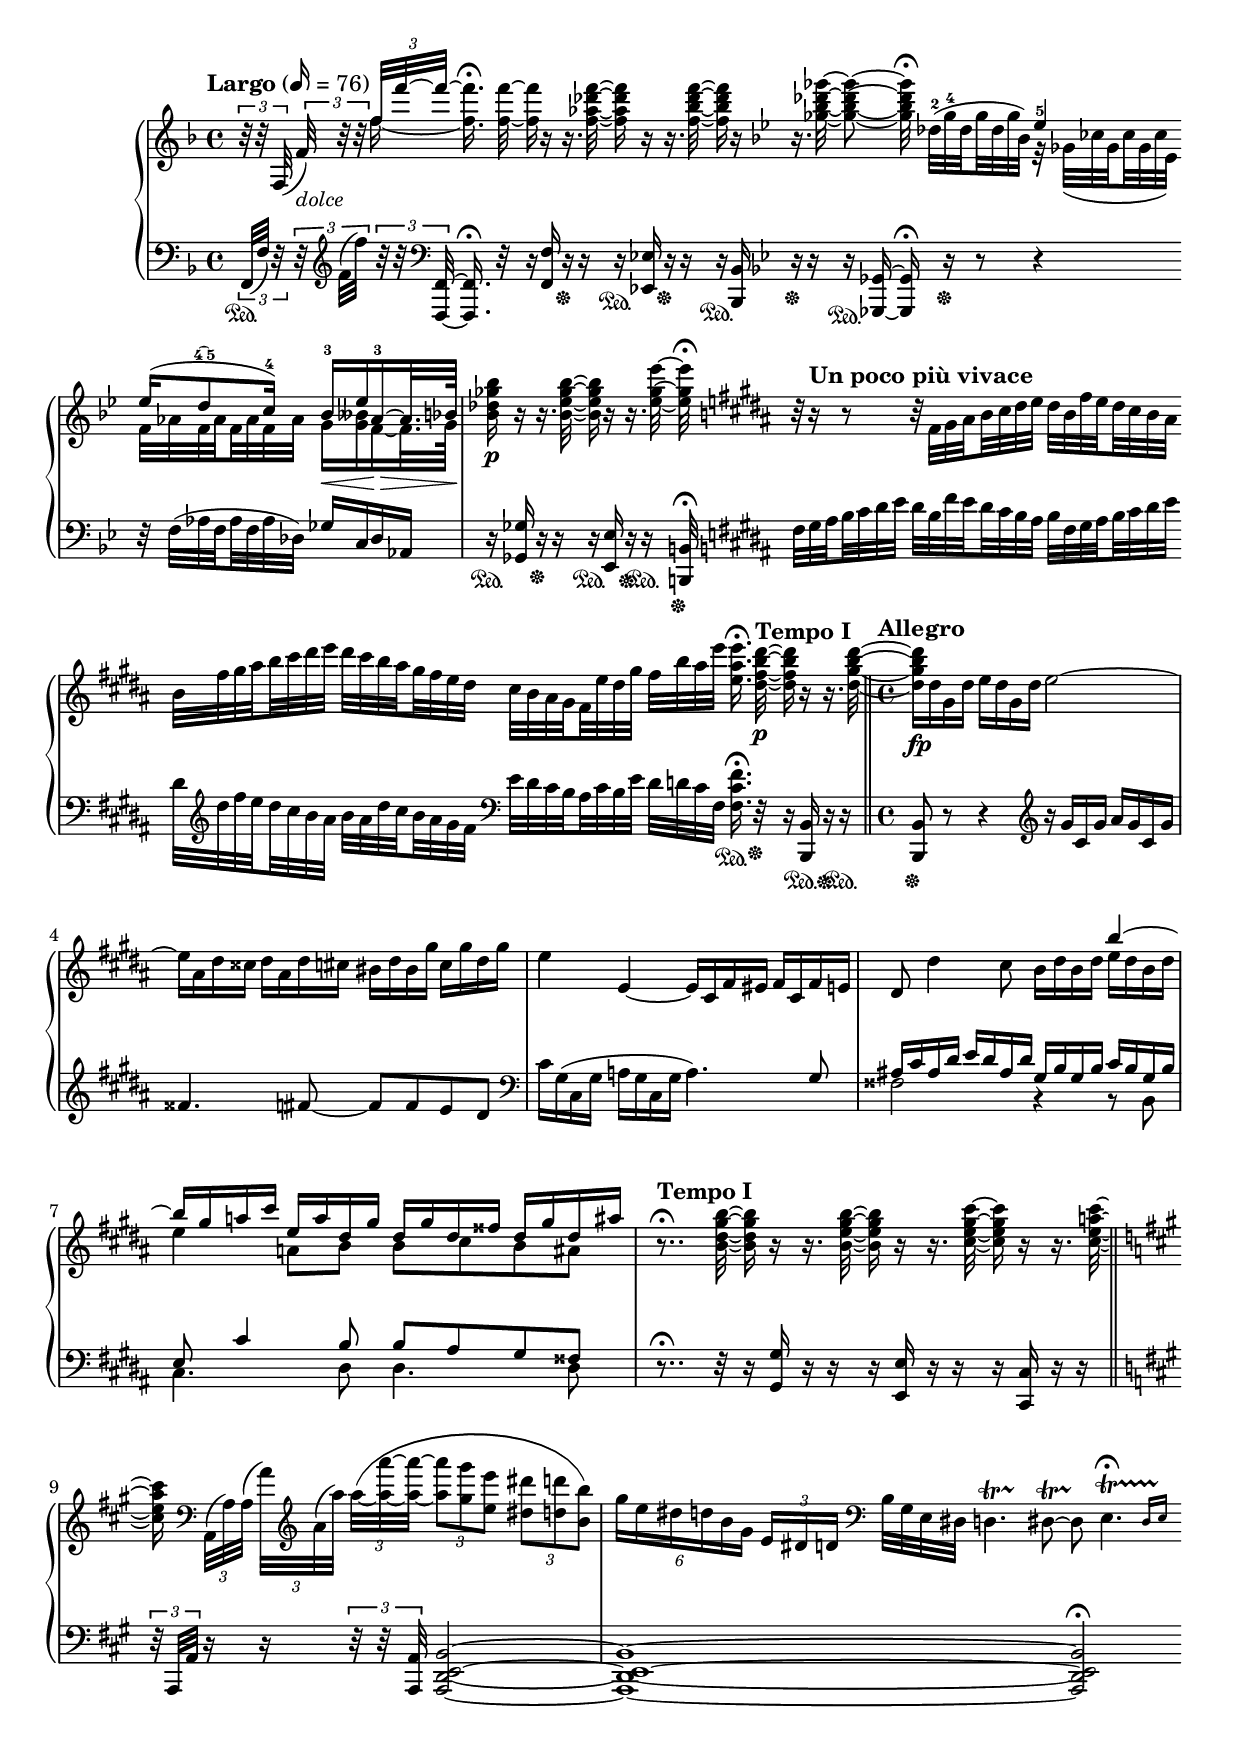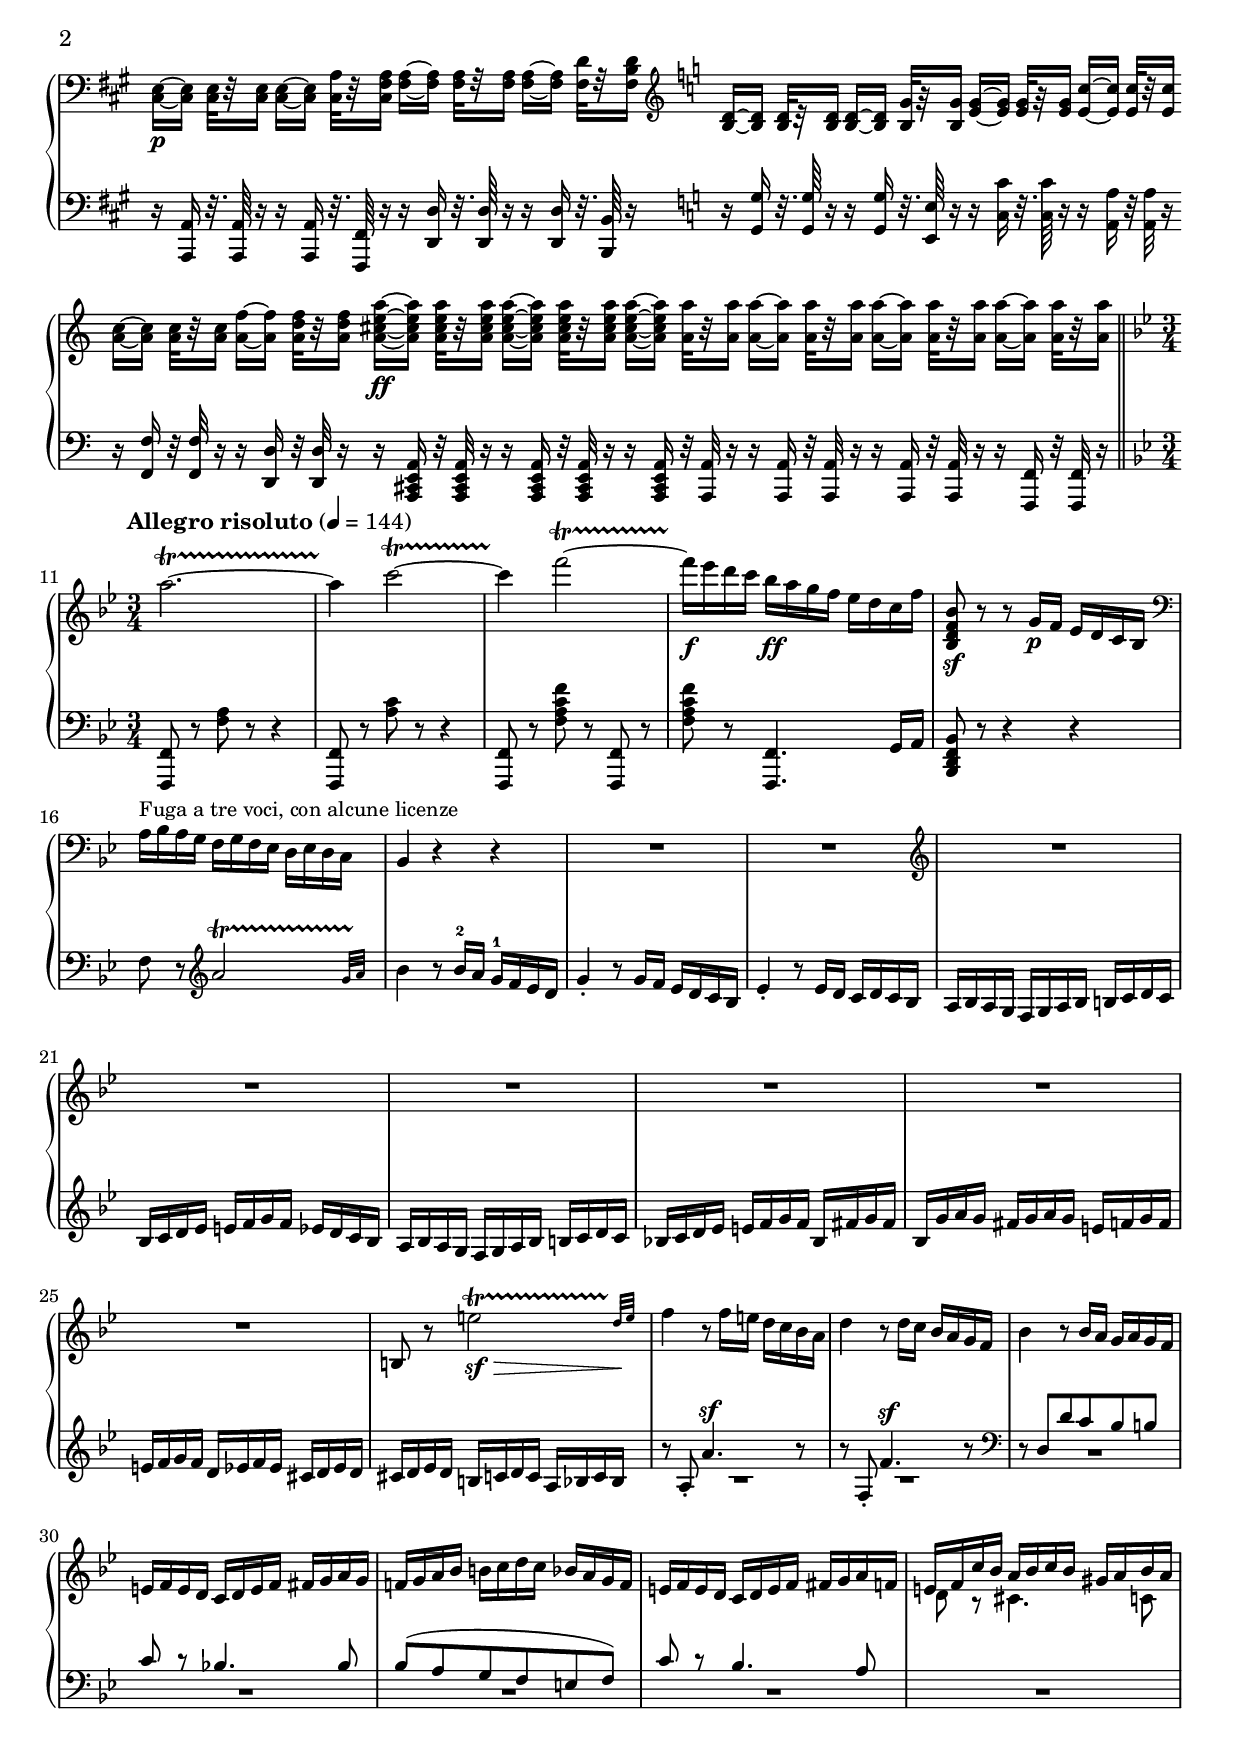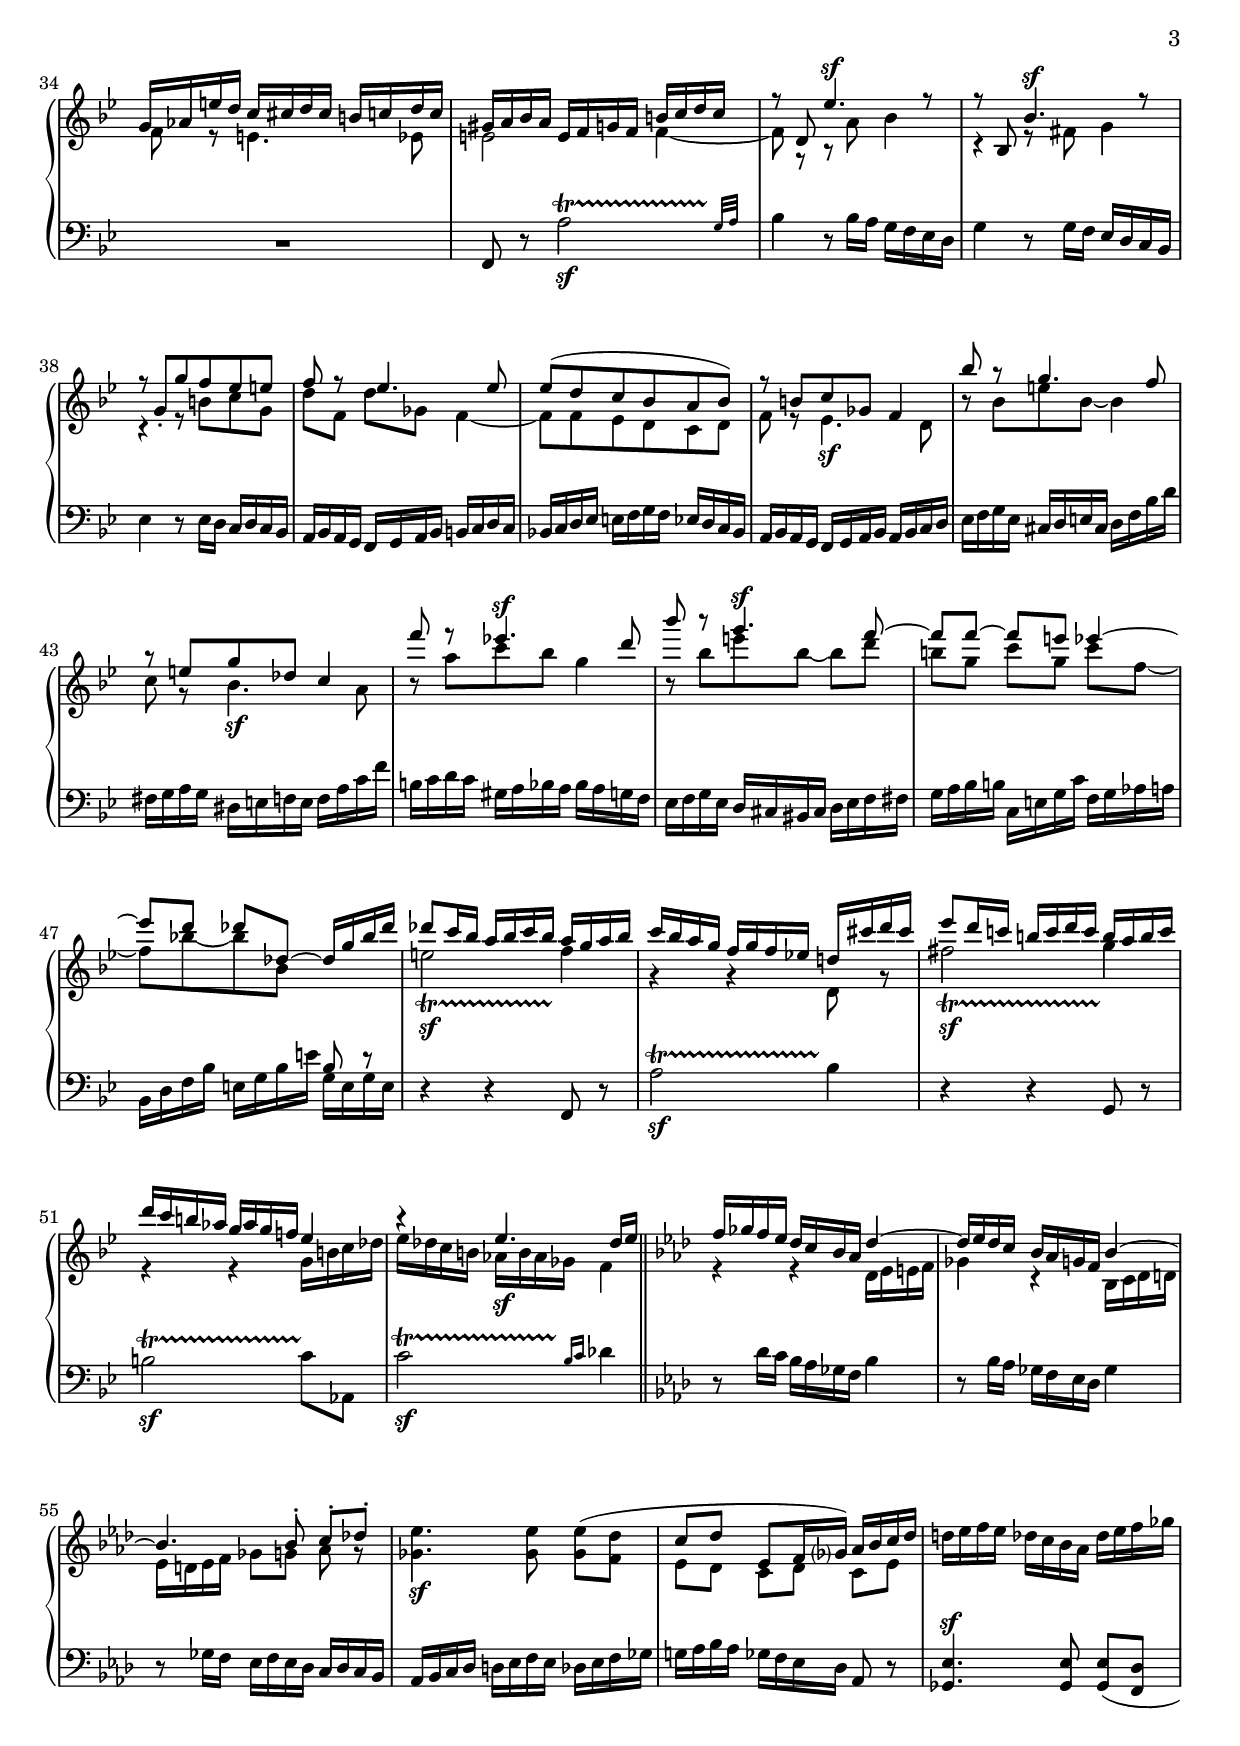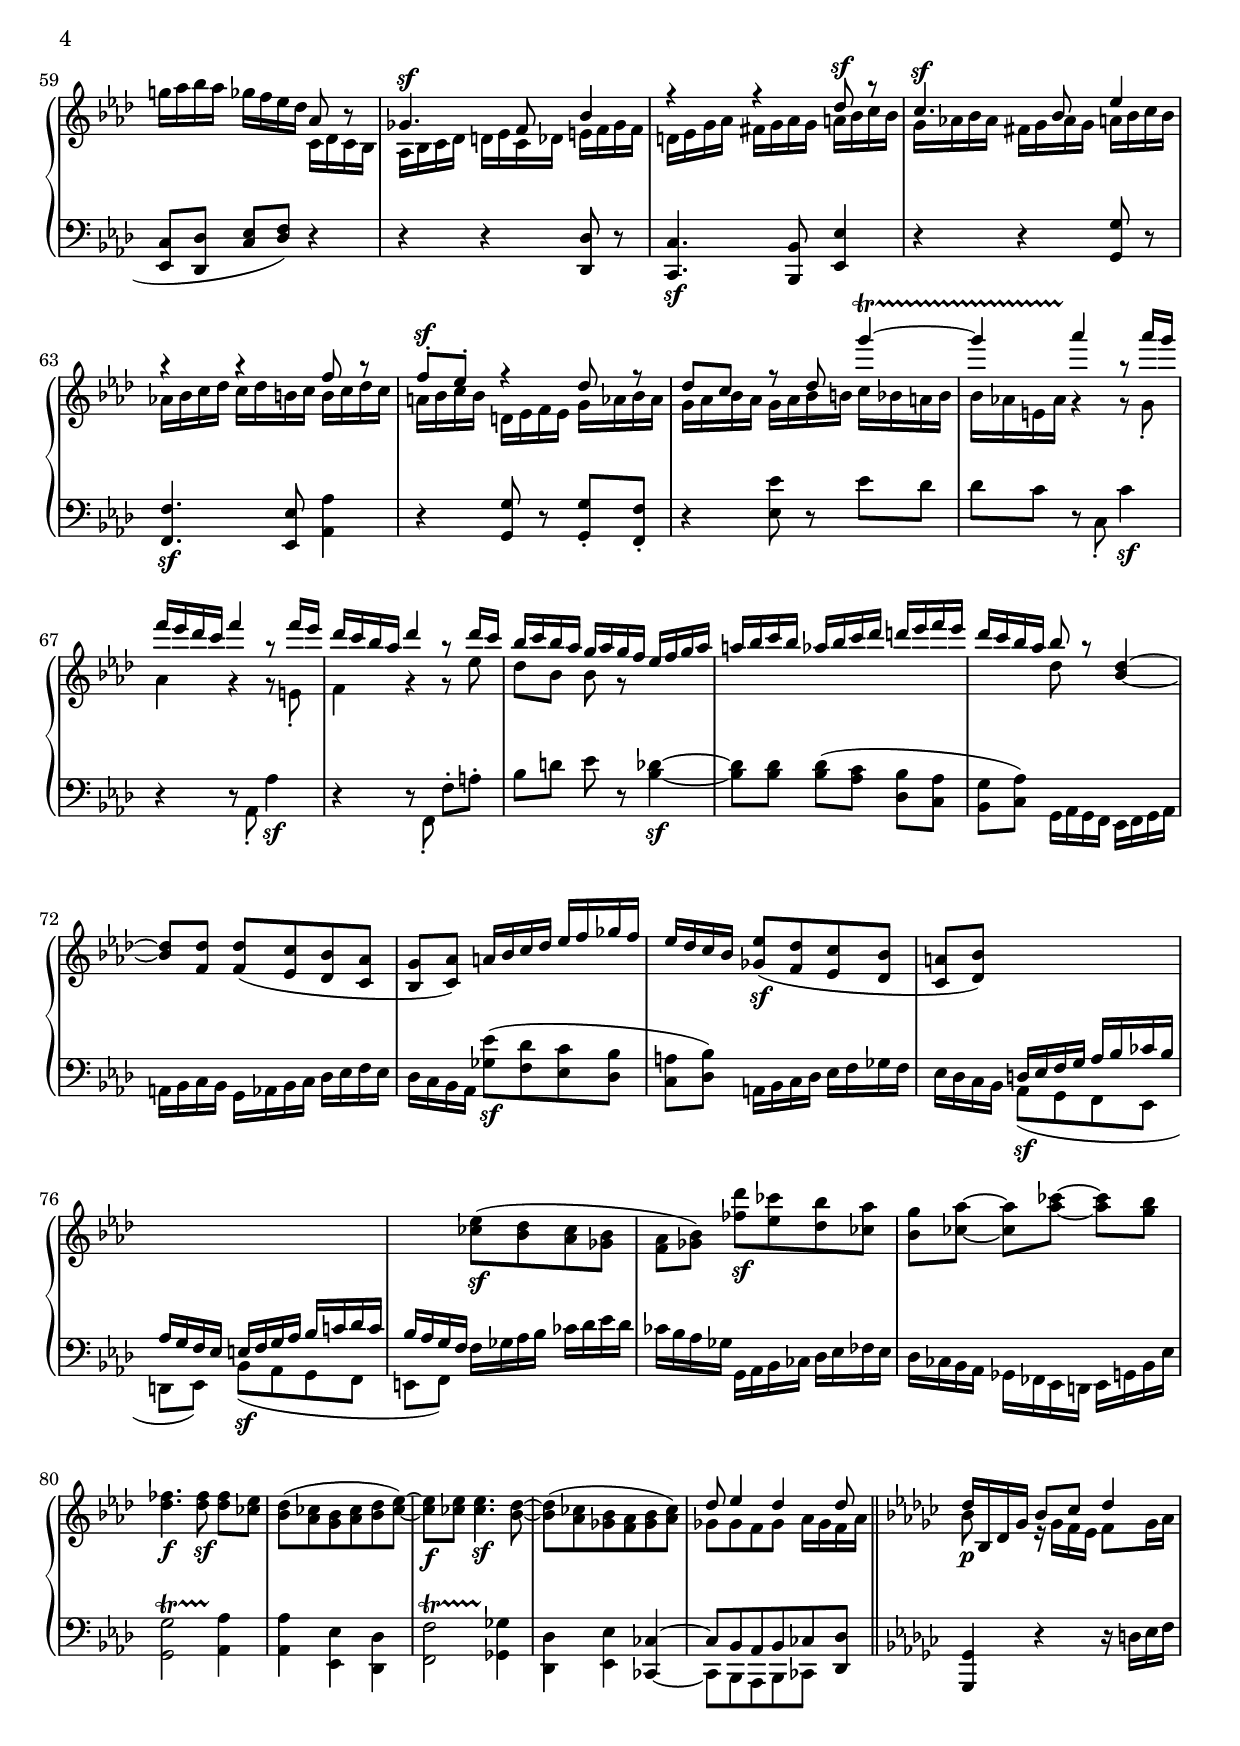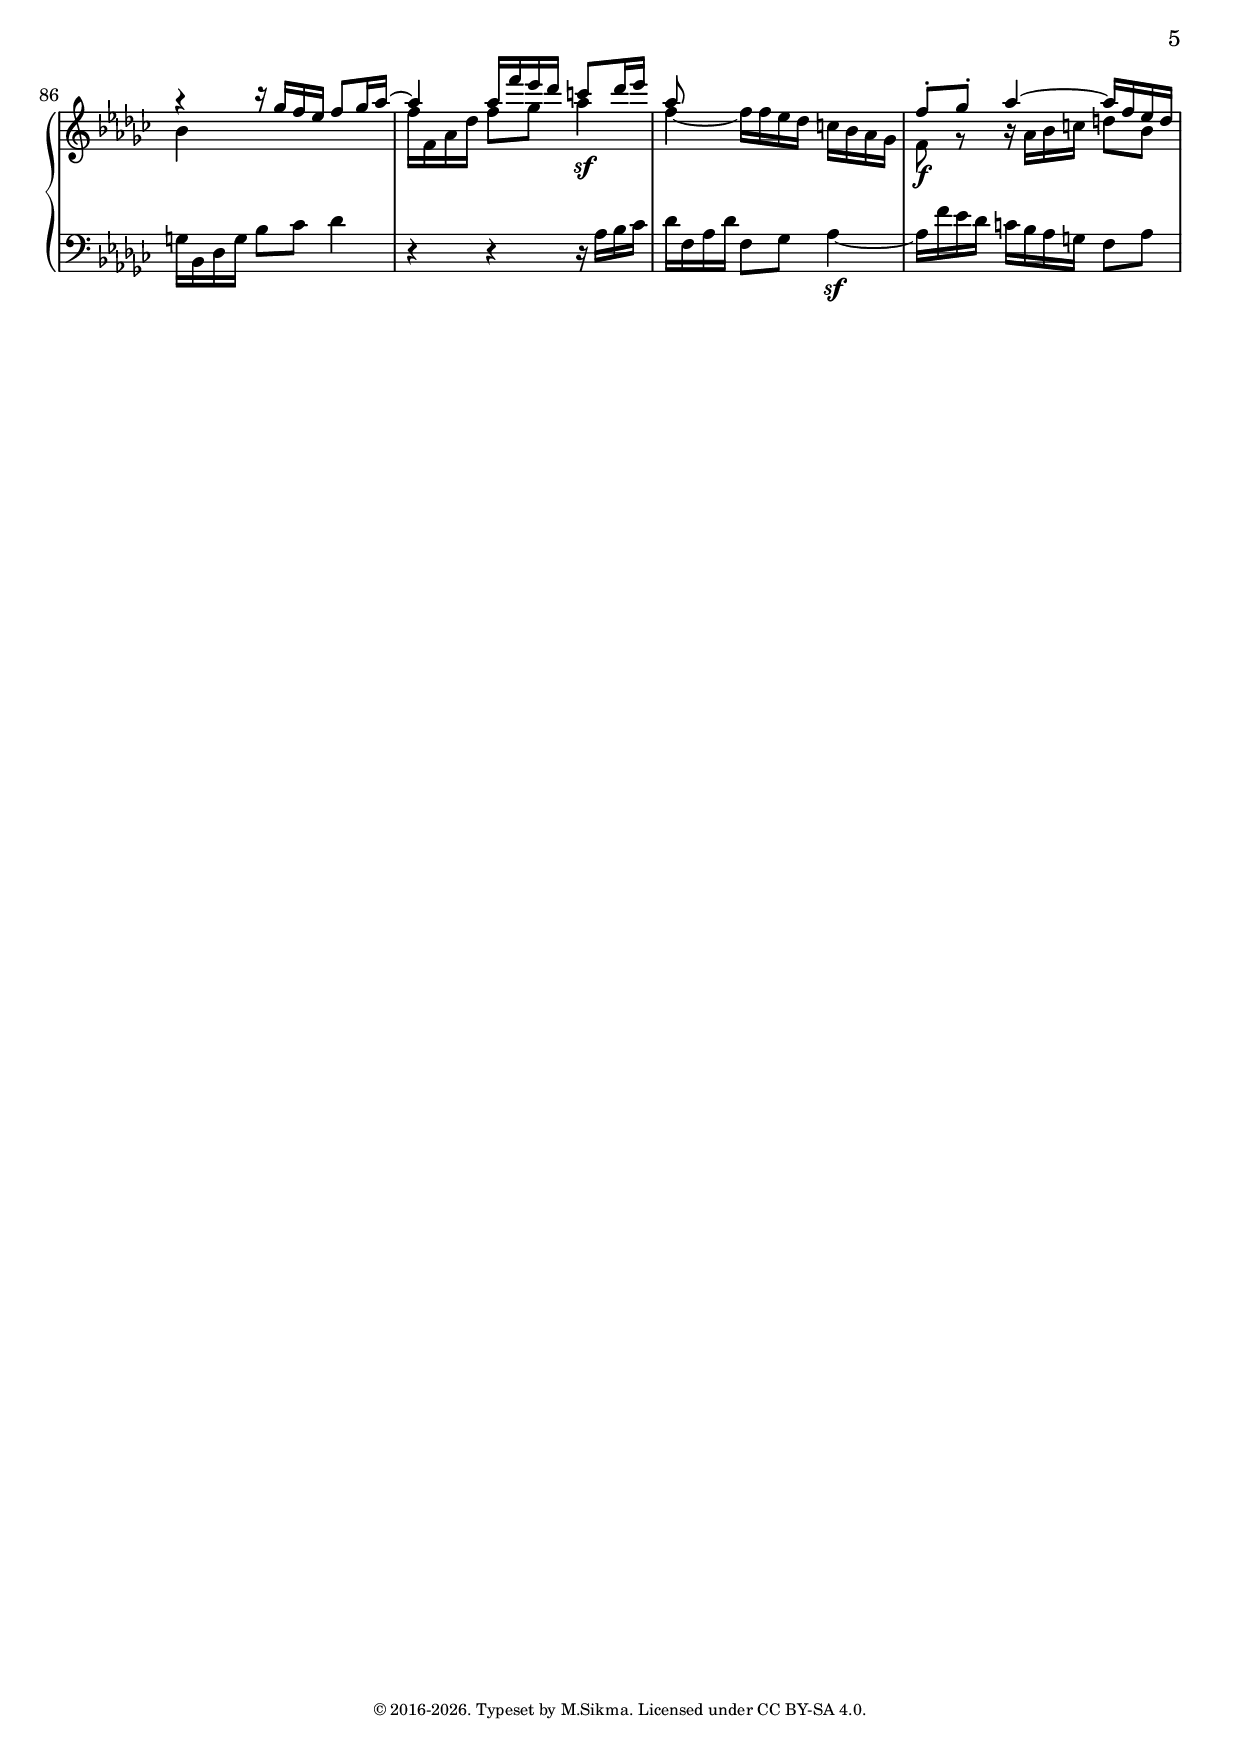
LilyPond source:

%===========================================================================
%    Piano Sonata Op.106 (L.Beethoven) - IV
%===========================================================================
%
%    (C) 2016-2017, Michiel Sikma <michiel@sikma.org>
%    Licensed under CC BY-SA 4.0.
%
%---------------------------------------------------------------------------

\version "2.19.42"
\include "sonata-op106-includes.ily"

%---------------------------------------------------------------------------
%    IV. Largo - Allegro risoluto
%---------------------------------------------------------------------------

four-section-one = {
  \key f \major
  \time 4/4
  \tempo "Largo" 16 = 76
}
% Per la misura si conta nel Largo sempre quattro semicrome, ciò è

\bookpart {
  \paper {
    markup-system-spacing = \std-padding-page-n
    bookTitleMarkup = \std-title-markup-page-n-no-titles
  }
  \header {
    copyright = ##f
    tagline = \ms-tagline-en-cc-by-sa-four
  }
  \score {
    \new PianoStaff \with {
      \std-staff-spacing
    } <<
      \set PianoStaff.connectArpeggios = ##t
      %---------------------------------------------------------------------
      %    Right hand
      %---------------------------------------------------------------------
      \new Staff = "right" \with {
        \std-magnification
        \stdDynSize
        midiInstrument = "acoustic grand"
      } {
        \clef treble \relative c {
          \four-section-one
          \override Tie.minimum-length = #2.75
          \autoBeamOff
          \tuplet 3/2 {
            r32 r
            \once \override Slur.positions = #'(1 . 2)
            f_( \noBeam
          }
          \tuplet 3/2 { f')_\markup { \italic "dolce" } r r }
          % Set the exact duration of this measure. Although the
          % time signature is 4/4, this first measure has an undeterminable
          % length. Based on the notes, it's precisely 140 64th notes long.
          \set Timing.measureLength = #(ly:make-moment 140/64)
          <<
            \relative c'' {
              \tuplet 3/2 { f32-[ f'^~ f^~] }
              % Hiding the stem and flag, since the other voice
              % will take care of proper display.
              \stemDown
              \single \hide Stem
              \single \hide Flag
              f\fermata
            }
            \\
            \relative c'' {
              f16_~ <f f'>16.
            }
          >>
          <f'_~ f'^~>32 16
          r16 r16.
          <f_~ aes_~ des^~ f^~>32 16
          r16 r16.
          <f_~ bes_~ des^~ f^~>32 16
          r16
          \key bes \major
          r16.
          <ges_~ bes_~ des^~ ges^~>32 <ges_~ bes_~ des^~ ges^~>8 32\fermata
          \autoBeamOn
          <<
            \relative c'' {
              \stemDown des32-[^(-2 ges-4
              \set stemRightBeamCount = #1
              des
              \set stemLeftBeamCount = #1
              ges des ges bes,)] \stemUp es4-5
              \bar "" \break
              es16-[^( des8\finger \markup \tied-finger-up #"4" #"5" ces16-4])
              bes16-[-3 es aes,^~-3 aes32. bes64]
            }
            \\
            \relative c'' {
              s8. s32
              r32 ges_(-[ ces
              \set stemRightBeamCount = #1
              ges
              \set stemLeftBeamCount = #1
              ces ges ces es,)]
              f-[ aes f
              \set stemRightBeamCount = #1
              aes
              \set stemLeftBeamCount = #1
              f aes f aes]
              ges16\< <ges beses> f_~\> f32. ges64\!
            }
          >>
          % End of the first measure.
          |
          <bes, des ges bes>16\p r16 r16. <bes_~ es_~ ges^~ bes^~>32 16 r16 r16.
          % Modify the second measure's length as well.
          \set Timing.measureLength = #(ly:make-moment 160/64)
          <es_~ ges^~ es'^~>32 32\fermata
          \key b \major
          r32
          \tempo "Un poco più vivace"
          r16 r8 r32
          \set subdivideBeams = ##t
          \set baseMoment = #(ly:make-moment 1/8)
          \set beatStructure = #'(6 6)
          fis,32-[ gis ais b cis dis e] dis-[ b fis' e dis cis b ais]
          b-[ fis' gis ais b cis dis e] dis-[ cis b ais gis fis e dis]
          cis-[ b ais gis fis e' dis gis] fis-[ b ais e']
          <e, ais e'>16.\fermata \noBeam
          \tempo "Tempo I"
          <dis_~ fis_~ b^~ dis^~>32\p \noBeam
          16 r16 r16.
          <dis_~ gis_~ b^~ dis^~>32
          \tempo "Allegro"
          % End of the second measure.
          |
          \time 4/4
          \bar "||"
          \set subdivideBeams = ##f
          16\fp dis gis, dis'
          e dis gis, dis' e2^~ |
          e16 ais, dis cisis dis ais dis cis bis dis bis gis' cis, gis' dis gis |
          e4 e,4_~ e16 cis fis eis fis cis fis e |
          dis8
          <<
            \relative c''' {
              s4 s4 s8 b4^~ |
              b16 gis a cis e, a dis, gis dis gis dis fisis dis gis dis ais'
            }
            \\
            \relative c'' {
              dis4 cis8 b16 dis b dis e dis b dis |
              e4 a,8 b b cis b ais
            }
          >>
          \tempo "Tempo I"
          |
          % Move the tempo text above the fermata.
          \once \override Staff.TextScript.outside-staff-priority = #500
          \once \override Staff.Script.outside-staff-priority = #0
          r8..\fermata
          <b'_~ dis_~ gis^~ b^~>32 16 r16 r16.
          <b_~ e_~ gis^~ b^~>32 16 r16 r16.
          <cis_~ e_~ gis^~ cis^~>32 16 r16 r16.
          <cis_~ e_~ a^~ cis^~>32
          \bar "||"
          % This measure is 3/4 for some reason.
          \set Timing.measureLength = #(ly:make-moment 3/4)
          \key a \major
          16 \clef bass
          \once \override Slur.positions = #'(-2 . 0)
          \tuplet 3/2 {
            a,,32^(-[ a')
            \once \override Slur.positions = #'(-2 . 0)
            a^(]
          }
          \tuplet 3/2 {
            a')-[ \clef treble
            \once \override Slur.positions = #'(-2 . 0)
            a^( a')]
          }
          \tuplet 3/2 {
            \once \override Slur.positions = #'(-2 . 0)
            a_~^( <a_~ a'^~> <a_~ a'^~>
          }
          \tuplet 3/2 { <a a'>8 <gis gis'> <e e'> }
          \tuplet 3/2 { <dis dis'> <d d'> <b b'>) }
          |
          % Another looooong measure.
          \set Timing.measureLength = #(ly:make-moment 352/64)
          \tuplet 6/4 { gis'16 e dis d b gis }
          \tuplet 3/2 { e-[ dis d] }
          \clef bass
          b32 gis e dis
          \once \override TrillSpanner.bound-details.right.padding = #1.0
          d4. \startTrillSpan
          \once \override TrillSpanner.bound-details.right.padding = #2.0
          dis8^~ \stopTrillSpan \startTrillSpan
          dis
          \once \override Staff.Script.outside-staff-priority = #200
          \once \override TrillSpanner.outside-staff-priority = ##f
          \afterGrace e4.\fermata \startTrillSpan { dis16-[ e] \stopTrillSpan }
          % The long and slow modulation from B major to A major to B flat major.
          \clef bass
          \bar ""
          \break
          <cis_~ e^~>16\p 16 32-[ r32 <cis e>16] <cis_~ e^~>16-[ 16]
          <cis a'>32-[ r32 <cis fis a>16] <fis_~ a^~>16-[ 16]
          <fis a>32-[ r32 <fis a>16] <fis_~ a^~>16-[ 16]
          <fis d'>32-[ r32 <fis b d>16]
          \clef treble
          \key c \major
          <b_~ d^~>16-[ 16] <b d>32-[ r32 <b d>16] <b_~ d^~>16-[ 16]
          <b g'>32-[ r32 <b g'>16] <e_~ g^~>16-[ 16] <e g>32-[ r32 <e g>16]
          <e_~ c'^~>16-[ 16] <e c'>32-[ r32 <e c'>16]
          \bar ""
          \break
          <a_~ c^~>16-[ 16] <a c>32-[ r32 <a c>16] <a_~ f'^~>16-[ 16]
          <a d f>32-[ r32 <a d f>16]
          <a_~ cis_~ e^~ a^~>16-[\ff 16] <a cis e a>32-[ r32 <a cis e a>16]
          <a_~ cis_~ e^~ a^~>16-[ 16] <a cis e a>32-[ r32 <a cis e a>16]
          <a_~ cis_~ e^~ a^~>16-[ 16]
          <a a'>32-[ r32 <a a'>16] <a_~ a'^~>16-[ 16]
          <a a'>32-[ r32 <a a'>16] <a_~ a'^~>16-[ 16]
          <a a'>32-[ r32 <a a'>16] <a_~ a'^~>16-[ 16]
          <a a'>32-[ r32 <a a'>16]
          \bar "||"
          \key bes \major
          \time 3/4
          \break
          \once \override TrillSpanner.bound-details.right.padding = #-1.0
          \tempo "Allegro risoluto" 4 = 144
          a'2.^~\startTrillSpan | a4 \stopTrillSpan
          \once \override TrillSpanner.bound-details.right.padding = #-1.0
          c2^~ \startTrillSpan | c4 \stopTrillSpan
          \once \override TrillSpanner.bound-details.right.padding = #-1.0
          \once \override Slur.positions = #'(6.1 . 0)
          \once \override Slur.eccentricity = #1.25
          \once \override Slur.height-limit = #6.5
          f2^~ \startTrillSpan | f16\f \stopTrillSpan
          es d c bes\ff a g f es d c f |
          <bes,, d f bes>8\sf r8 r8 g'16-[\p f] es d c bes
          \clef bass |
          \break
          % Start of the fuga section.
          % "Three part fugue with some license"
          a16^\markup { "Fuga a tre voci, con alcune licenze" } bes a g
          f g f es d es d c |
          bes4 r4 r4 |
          R2. |
          R2. \clef treble |
          R2. |
          R2. |
          R2. |
          R2. |
          R2. |
          R2. |
          b'8 r8 \afterGrace e'2\sf\>\startTrillSpan { d32\!\stopTrillSpan e } |
          f4 r8 f16 e d c bes a |
          d4 r8 d16 c bes a g f |
          bes4 r8 bes16 a g a g f |
          e f e d c d e f fis g a g |
          f! g a bes b c d c bes a g f |
          e f e d c d e f fis g a f |
          <<
            \relative c' {
              e f c' bes a bes c bes gis a bes a
              |
              g as e' d c cis d cis b c d c
              |
              gis a bes a e f g f b c d c
              |
              \relative c'' f8\rest d,8 es'4.^\sf \relative c'' f8\rest
              |
              \relative c'' f8\rest bes,8 bes'4.^\sf \relative c'' f8\rest
              |
              \relative c'' f8\rest g8_.-[ g' f es e]
              |
              f8 \relative c'' f8\rest es4. es8
              |
              es8-[^( d c bes a bes])
              |
              \relative c'' f8\rest b8-[ c ges] f4
              |
              bes'8 \relative c''' a8\rest g4. f8
              |
              \relative c''' a8\rest
              % Neutral as per London. Es in original edition.
              e8-[ g des] c4
              |
              f'8 \relative c''' f8\rest es!4.^\sf d8
              |
              bes'8 \relative c'''' b8\rest g4.^\sf f8^~
              |
              f8-[ f^~]
              f8-[ e] es4^~
              |
              es8-[ d] des8-[ des,^~] des16-[ g bes des]
              |
              des8-[ c16 bes] a-[ bes c bes] a g a bes
              |
              c bes a g f g f es! d! cis' d cis
              |
              es8-[ d16 c!] b c d c b a b c
              |
              d16 c b as g as g f! es4
              |
              \relative c''' b4\rest
              es4.\sf des16-[ es]
              |
              f16 ges f es des c bes as des4^~
              |
              des16 es des c bes as g f bes4^~
              |
              bes4. bes8^. c8-[^. des!^.]
              |
              \stemDown <ges, es'>4._\sf 8 8-[^( <f des'>]
              |
              \stemUp
              c'8-[ des] es,8-[ f16 ges?)] as bes c des
              |
              s2.
              |
              s2 as8 b8\rest
              |
              % Todo: put sf in parentheses
              ges4.^\sf f8 bes4
              |
              \relative c'' { f4\rest f4\rest } des8^\sf \relative c''' a8\rest
              |
              c4.^\sf bes8 es4
              |
              \relative c''' { a4\rest a4\rest } f8 \relative c''' a8\rest
              |
              f8^\sf^.-[ es^.] \relative c'' f4\rest des8 \relative c'' f8\rest
              |
              des8-[ c] \relative c'' f8\rest des8 g'4^~\startTrillSpan
              |
              g4 as4\stopTrillSpan \relative c''' a8\rest as16-[ g]
              |
              f es des c f4 \relative c''' { a8\rest } f16-[ es]
              |
              des c bes as des4 \relative c''' { a8\rest } des16-[ c]
              |
              bes16 c bes as g as g f es f g as
              |
              a bes c bes as bes c des d es f es
              |
              des c bes as bes8
              \relative c''' { a8\rest }
              <bes,_~ des^~>4
              |
              <bes des>8-[ <f des'>] <f des'>_( <es c'> <des bes'> <c as'>
              |
              <bes g'>8-[ <c as'>])
              a'16 bes c des es f ges f
              |
              es des c bes
              <ges es'>8_(\sf <f des'> <es c'> <des bes'>
              |
              <c a'>-[ <des bes'>])
              s2
              |
              s2.
              |
              s4
              \stemDown
              <ces' es>8\sf-[^( <bes des> <as ces> <ges bes>]
              |
              <f as>-[ <ges bes>]) \stemNeutral <fes' des'>\sf-[ <es ces'> <des bes'> <ces as'>]
              |
            }
            \\
            \relative c' {
              d8 b8\rest cis4. c8
              |
              f8 e8\rest e4. es8
              |
              e2 f4_~
              |
              f8 \relative c' { g8\rest b8\rest } a8 bes4
              |
              \relative c' { c4\rest e8\rest } fis8 g4
              |
              \relative c' { c4\rest e8\rest } b8-[ c g]
              |
              d'8-[ f,] d'8-[ ges,] f4_~
              |
              f8 f es d c d
              |
              f8 \relative c' { e8\rest } es4._\sf d8
              |
              \relative c'' { b8\rest } bes'8-[ e bes_~] bes4
              |
              c8 \relative c'' { g8\rest } bes4._\sf a8
              |
              \relative c'' { b8\rest } a'8-[ c bes] g4
              |
              \relative c'' { b8\rest } bes8-[ e bes_~] bes8-[ d]
              |
              b8-[ g] c-[ g] c-[ f,_~]
              |
              f8 bes!_~ bes bes,
              s4
              |
              \trillSpanDown
              e2\sf\startTrillSpan f4\stopTrillSpan
              |
              \relative c'' { g4\rest g4\rest }
              d,8
              \relative c'' g8\rest
              |
              fis'2\startTrillSpan_\sf g4\stopTrillSpan
              |
              \relative c' { e4\rest e4\rest }
              g,16 b c des
              |
              es des c b as b as ges f4
              |
              \bar "||"
              \key f \minor
              \relative c' { e4\rest e4\rest }
              des16-[ es e f]
              |
              ges4 \relative c' c4\rest bes,16-[ c des d]
              |
              es d es f ges8-[ g] as \relative c'' g8\rest
              |
              s2.
              |
              es8-[ des] c-[ des] c-[ es]
              |
              d'16 es f es des c bes as des es f ges
              |
              g! as bes as ges f es des c, des c bes
              |
              as bes c des d es c des e f ges f
              |
              d es g as fis g as g a bes c bes
              |
              g as! bes as fis g as g a bes c bes
              |
              as! bes c des c des b c b c des c
              |
              a bes c bes d, es f es g as! bes as
              |
              g as bes as g as bes b c bes a bes
              |
              bes as! e as \relative c'' { g4\rest g8\rest } g8_.
              |
              as4 \relative c'' { g4\rest g8\rest } e8_.
              |
              f4 \relative c'' { g4\rest g8\rest } es'8
              |
              des8-[ bes] bes8
              \relative c'' { g8\rest } s4
              |
              s2.
              |
              s4 des8 s8 s4
              |
            }
          >>
          <bes g'>8-[ <ces_~ as'^~>]
          <ces as'>8-[ <as'_~ ces^~>]
          <as ces> <g bes>
          |
          <des fes>4.\f 8\sf 8-[ <ces es>]
          |
          <bes des>^( <as ces> <g bes> <as ces> <bes des> <ces_~ es^~>)
          |
          <ces es>8\f-[ 8] 4.\sf <bes_~ des^~>8
          |
          \stemDown
          <bes des>-[^( <as ces> <ges bes> <f as> <ges bes> <as ces>])
          \stemNeutral
          |
          <<
            \relative c'' {
              des8 es4 des des8
              |
              \bar "||"
              \key ges \major
              des16-[ bes, des ges]
              % TODO: staccato marks here?
              bes8-[ ces] des4
              |
              \relative c''' { a4\rest c16\rest }
              ges16-[ f es] f8-[ ges16 as^~]
              |
              as4 as16-[ f' es des] c8-[ des16 es]
              |
              as,8 s8 s2
              |
              f8-[^. ges^.] as4^~ as16-[ f es d]
              |
            }
            \\
            \relative c'' {
              ges8-[ ges f ges]
              as16 ges f as
              |
              bes8\p s8 \relative c' { e16\rest }
              ges16-[ f es]
              f8-[ ges16 as]
              |
              bes4 s4 s4
              |
              f'16-[ f, as des]
              f8-[ ges]
              as4\sf
              |
              f4_~ f16 f es des c bes as ges
              |
              f8\f \relative c'' { g8\rest b16\rest }
              as16-[ bes c] d8-[ bes]
              |
            }
          >>
        }
      }
      %---------------------------------------------------------------------
      %    Left hand
      %---------------------------------------------------------------------
      \new Staff = "left" \with {
        \std-magnification
        \stdDynSize
        midiInstrument = "acoustic grand"
      } {
        \clef bass \relative c, {
          \four-section-one
          \override Tie.minimum-length = #2.75
          \autoBeamOff
          \stemUp
          \tupletDown
          \once \override Slur.positions = #'(0 . 1)
          \once \override TupletBracket.positions = #'(-3.7 . -3.7)
          \tuplet 3/2 { f32-[\sustainOn_( f')] r32 }
          \tupletUp
          \stemDown
          \once \override TupletBracket.positions = #'(3.1 . 3.4)
          \tuplet 3/2 {
            r32 \clef treble
            \once \override Slur.positions = #'(-1 . 1)
            f'^(-[ f')]
          }
          \once \override TupletBracket.positions = #'(3.4 . 3.4)
          \once \override Score.NoteColumn.X-offset = 0.8
          \tuplet 3/2 { r32 r \clef bass \stemNeutral <f,,,,_~ f'^~> }
          <f f'>16.\fermata r32 r16
          <f' f'>16 r16\sustainOff r16 r16\sustainOn
          <es es'> r16\sustainOff r16 r16\sustainOn
          <bes bes'> \key bes \major r16\sustainOff r16 r16\sustainOn
          <ges_~ ges'^~> <ges ges'>\fermata r16\sustainOff r8 r4
          % Breaking to the next line here.
          \autoBeamOn
          r32 f''32-[^( aes
          \set stemRightBeamCount = #1
          f
          \set stemLeftBeamCount = #1
          aes f aes des,)] ges16 c, des aes
          % End of the first measure
          |
          r16\sustainOn <ges ges'> r16\sustainOff r16
          r16\sustainOn <es es'> r16\sustainOff
          r16\sustainOn <b b'>32\fermata \noBeam \sustainOff
          % Un poco più vivace
          \key b \major
          \set subdivideBeams = ##t
          \set baseMoment = #(ly:make-moment 1/8)
          \set beatStructure = #'(6 6)
          \stemDown
          fis''32-[ gis ais b cis dis e] dis-[ b fis' e dis cis b ais]
          b-[ fis gis ais b cis dis e]
          % Force another break to the next page.
          \bar "" \break
          dis-[ \clef treble dis' fis e dis cis b ais]
          b-[ ais dis cis b ais gis fis] \clef bass e-[ dis cis b ais cis b e] dis-[ d cis fis,]
          <fis cis' fis>16.\fermata\sustainOn
          \stemNeutral
          r32\sustainOff r16 <b,, b'>16\sustainOn r16\sustainOff r16\sustainOn
          \bar "||"
          <b b'>8\sustainOff r8 r4 \clef treble r16
          \set subdivideBeams = ##f
          gis'''16 cis, gis' ais gis cis, gis' |
          fisis4. fis8_~ fis8 8 e dis \clef bass |
          cis16 gis^( cis, gis' a gis cis, gis' a4.)
          <<
            \relative c' {
              \once \override Slur.positions = #'(1 . 2)
              gis8 |
              ais!16 cis ais dis e dis ais dis gis, b gis b cis b gis b |
              e,8 cis'4 b8 \noBeam 8 ais gis fisis
            }
            \\
            \relative c {
              s8 |
              fisis2 b,4\rest b8\rest b8 |
              cis4. dis8 dis4. dis8 |
            }
          >>
          r8..\fermata r32 r16 <gis, gis'>16
          r16 r r <e e'>
          r r r <cis cis'> r r
          \bar "||"
          \key a \major
          \tuplet 3/2 { r32 a a' } r16 r16
          \tuplet 3/2 { r32 r32 <a, a'> }
          <a_~ d_~ e^~ b'^~>2 |
          <a_~ d_~ e^~ b'^~>1 2\fermata
          % Modulation section.
          r16 <a a'>16 r32. <a a'>64 r16 r16 <a a'>16 r32.
          <fis fis'>64 r16 r16
          <d' d'>16 r32. <d d'>64 r16 r16 <d d'>16 r32.
          <b b'>64 r16
          \key c \major
          r16
          <g' g'>16 r32. <g g'>64 r16 r16 <g g'>16 r32.
          <e e'>64 r16 r16
          <c' c'>16 r32. <c c'>64 r16 r16
          <a a'>16 r32 <a a'>32 r16
          \bar ""
          \break
          r16
          <f f'>16 r32 <f f'>32 r16 r16
          <d d'>16 r32 <d d'>32 r16 r16
          <a cis e a>16 r32 <a cis e a>32 r16 r16
          <a cis e a>16 r32 <a cis e a>32 r16 r16
          <a cis e a>16 r32 <a a'>32 r16 r16
          <a a'>16 r32 <a a'>32 r16 r16
          <a a'>16 r32 <a a'>32 r16 r16
          <f f'>16 r32 <f f'>32 r16
          \bar "||"
          \key bes \major
          \time 3/4
          <f f'>8 r8 <f'' a> r8 r4 |
          <f,, f'>8 r8 <a'' c> r8 r4 |
          <f,, f'>8 r8 <f'' a c f>8 r8 <f,, f'>8 r8 |
          <f'' a c f> r8 <f,, f'>4. g'16 a |
          <bes, d f bes>8 r8 r4 r4 |
          f''8 r8 \clef treble \afterGrace a'2\startTrillSpan { g32 a\stopTrillSpan } |
          bes4 r8 bes16-2 a g-1 f es d |
          g4-. r8 g16 f es d c bes |
          es4-. r8 es16 d c d c bes |
          a bes a g f g a bes b c d c |
          bes c d es e f g f es d c bes |
          a bes a g f g a bes b c d c |
          bes! c d es e f g f bes, fis' g fis |
          bes, g' a g fis g a g e f g f |
          e f g f d es f es cis d es d |
          cis d es d b c d c a bes c bes |
          <<
            \relative c' {
              \relative c'' b8\rest a8_. a'4.^\sf \relative c'' b8\rest |
              \relative c'' b8\rest f,8_. f'4.^\sf \relative c'' b8\rest |
              \clef bass
              \relative c d8\rest d,8-[ d' c bes b]
              |
              c8 \relative c \relative c' c8\rest bes!4. bes8
              |
              bes8-[^( a g f e f)]
              |
              c'8 \relative c' c8\rest bes4. a8
              |
              
            }
            \\
            \relative c' {
              \override MultiMeasureRest.staff-position = #-8
              R2.
              |
              R2.
              |
              \override MultiMeasureRest.staff-position = #-2
              R2.
              |
              R2.
              |
              R2.
              |
              R2.
              |
              R2.
              |
              R2.
              |
              \trillSpanUp
              \stemUp f,,8 \stemDown \relative c d8\rest \afterGrace a'2\sf\startTrillSpan { \stemUp g32\stopTrillSpan a \stemNeutral }
            }
          >>
          bes4 r8 bes16 a g f es d
          |
          g4 r8 g16 f es d c bes
          |
          es4 r8 es16 d c d c bes
          |
          a bes a g f g a bes b c d c
          |
          bes! c d es e f g f es d c bes
          |
          a bes a g f g a bes a bes c d
          |
          es f g es cis d e cis d f bes d
          |
          fis, g a g dis e f! e f a c f
          |
          b, c d c gis a bes a bes a g! f
          |
          es f g es d cis bis cis d
          % Unsure whether this should be an es or an e.
          % Henle is unsure too.
          es
          f fis
          |
          g a bes b c, e! g c
          f, g as a
          |
          bes, d f bes
          e, g bes e
          <<
            \relative c' {
              bes8 d8\rest
            }
            \\
            \relative c'' {
              g,16 e g e
            }
          >>
          |
          r4 r4 f,,8 r8
          |
          \trillSpanUp
          a'2_\sf\startTrillSpan bes4\stopTrillSpan
          |
          r4 r4 g,8 r8
          |
          b'2_\sf\startTrillSpan c8\stopTrillSpan-[ as,]
          |
          \afterGrace c'2_\sf\startTrillSpan { bes16-[\stopTrillSpan c] } des4
          |
          \key f \minor
          r8 des16-[ c] bes as ges f bes4
          |
          r8 bes16-[ as] ges f es des ges4
          |
          r8 ges16-[ f] es f es des c des c bes
          |
          as16 bes c des d es f es des es f ges
          |
          g! as bes as ges f es des as8 r8
          |
          <ges es'>4.^\sf 8 8-[_( <f des'>]
          |
          \stemUp <es c'>8-[ <des des'>] <c' es>-[ <des f>)] r4 \stemNeutral
          |
          r4 r4 <des, des'>8 r8
          |
          <c c'>4.\sf <bes bes'>8 <es es'>4
          |
          r4 r4 <g g'>8 r8
          |
          % Todo: put \sf in parentheses
          <f f'>4._\sf <es es'>8 <as as'>4
          |
          r4 <g g'>8 r8 <g g'>8_.-[ <f f'>-.]
          |
          r4 <es' es'>8 r8 es'8-[ des]
          |
          des-[ c] r8 \stemDown c,8_. c'4_\sf
          |
          r4 r8 as,8_. as'4_\sf
          |
          r4 r8 f,8_. f'8^.-[ a^.]
          |
          bes8-[ d] es8 r8 <bes_~ des^~>4_\sf
          |
          <bes des>8-[ 8] 8-[^( <as c>] <des, bes'>-[ <c as'>]
          |
          <bes g'>-[ <c as'>])
          g16 as g f es f g as
          |
          a bes c bes g as bes c des es f es
          |
          des c bes as
          <ges' es'>8\sf^( <f des'> <es c'> <des bes'>
          |
          <c a'> <des bes'>)
          a16 bes c des es f ges f
          |
          es des c bes
          <<
            \relative c {
              d16 es f g as bes ces bes
              |
              as g f es e f g as bes c! des c
              |
              bes as g f
            }
            \\
            \relative c {
              as8\sf_( g f es
              |
              d-[ es)] bes'8\sf_( as g f
              |
              e-[ f)]
            }
          >>
          f'16 ges as bes ces des es des
          |
          ces bes as ges g, as bes ces des es fes es
          |
          des ces bes as ges fes es d es g bes es
          |
          % TODO: the trill is on the top note.
          % This is as per Artaria but it it's not very clear.
          <g, g'>2\startTrillSpan <as as'>4\stopTrillSpan
          |
          <as as'>4 <es es'> <des des'>
          |
          <f f'>2\startTrillSpan <ges ges'>4\stopTrillSpan
          |
          <des des'>4 <es es'>
          <<
            \relative c {
              ces4^~
              |
              ces8-[ bes as bes ces des]
            }
            \\
            \relative c, {
              \voiceOne ces4_~
              \voiceTwo
              |
              ces8-[ bes as bes ces]
              \once \hide Flag
              \voiceOne des
            }
          >>
          |
          \key ges \major
          \stemNeutral <ges, ges'>4 r4 r16 d''16-[ es f]
          |
          g16-[ bes, des g]
          bes8-[ ces] des4
          |
          r4 r4 r16 as16-[ bes ces]
          |
          des16-[ f, as des]
          % TODO: staccato marks here?
          f,8-[ ges] as4\sf_~
          |
          as16-[ f' es des]
          c bes as g
          f8-[ as]
          |
        }
      }
    >>
    \layout {
      \context {
        \Score
        \override SpacingSpanner.common-shortest-duration = #(ly:make-moment 1/8)
        \consists #Span_stem_engraver
      }
    }
    \midi {
      \tempo 4 = 60
    }
  }
}
